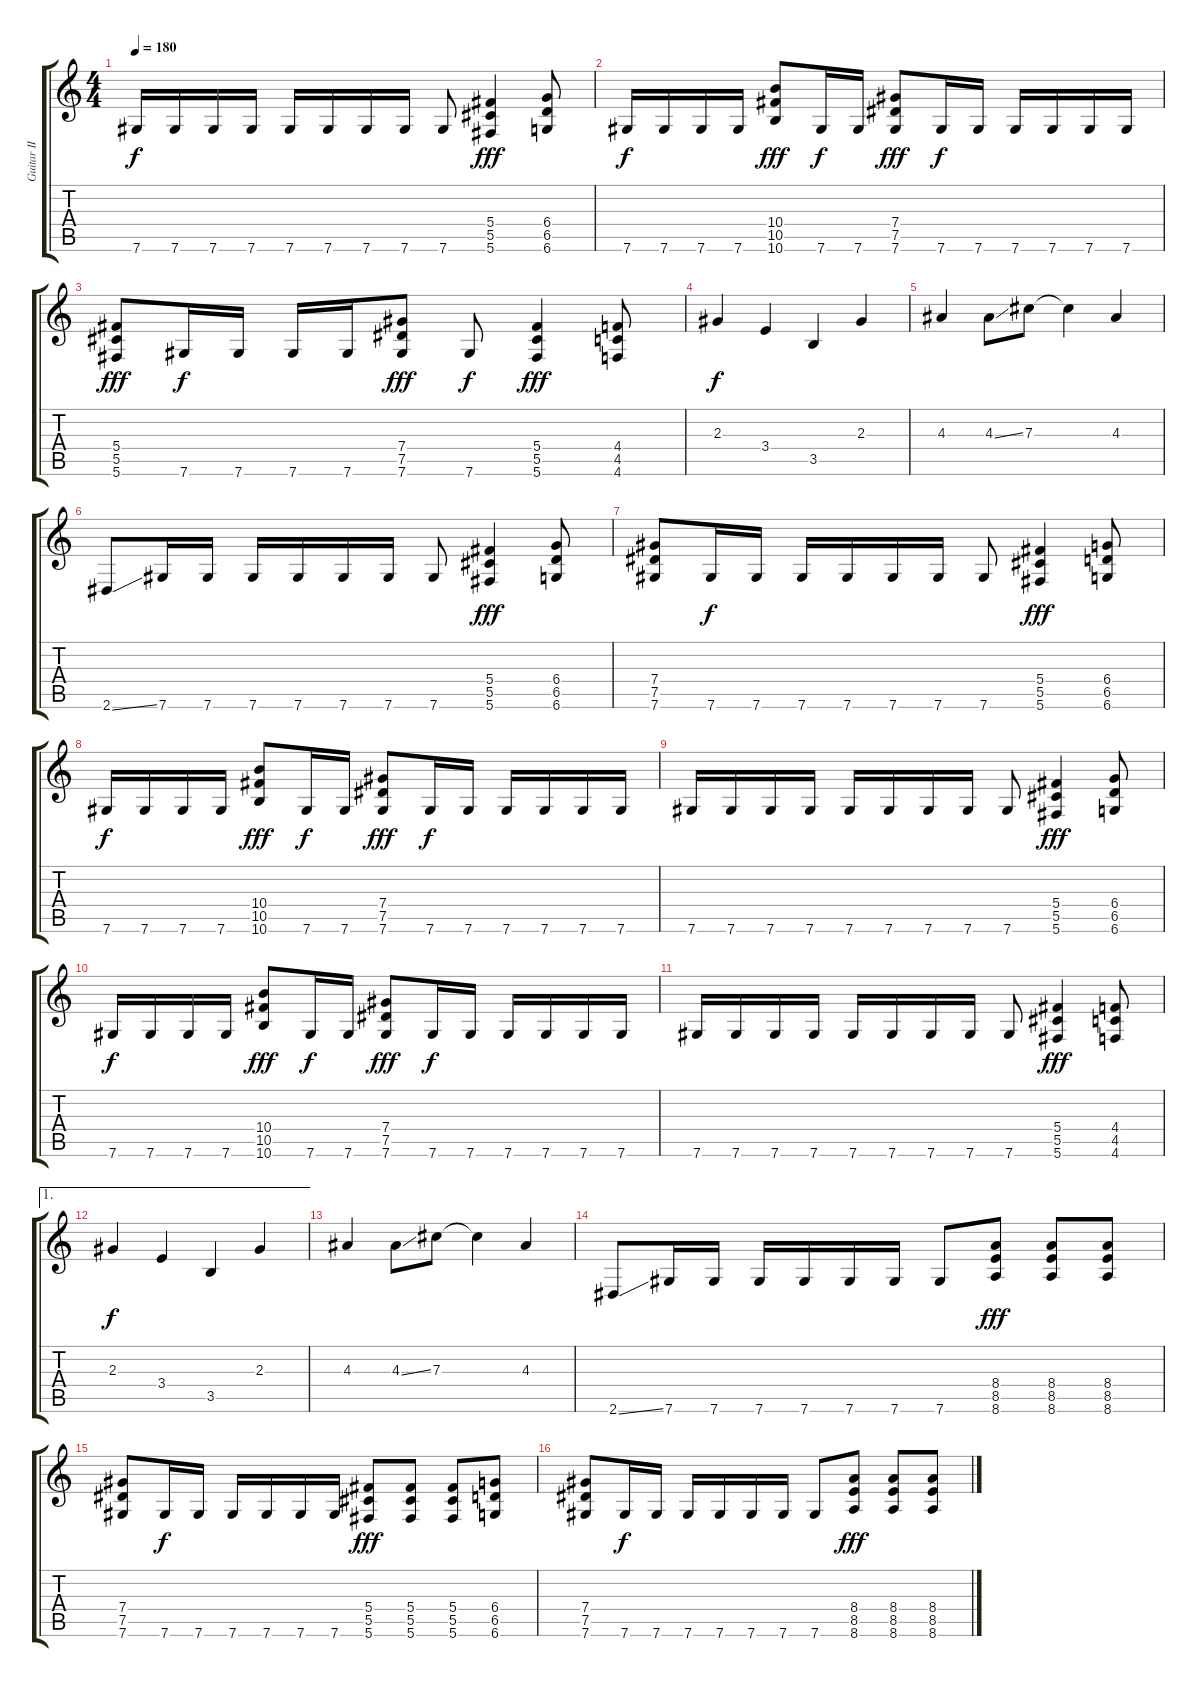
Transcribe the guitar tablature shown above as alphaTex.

\track ("Guitar II" "Guitar II") {instrument distortionguitar}
\staff {score tabs}
\tuning (Eb4 Bb3 Gb3 Db3 Ab2 Db2) {hide}
\ts (4 4)
\tempo 180
\clef g2
\ks c
7.6.16{dy f} 7.6.16 7.6.16 7.6.16 7.6.16 7.6.16 7.6.16 7.6.16 7.6.8 (5.4 5.5 5.6).4{dy fff} (6.4 6.5 6.6).8 |
7.6.16{dy f} 7.6.16 7.6.16 7.6.16 (10.4 10.5 10.6).8{dy fff} 7.6.16{dy f} 7.6.16 (7.4 7.5 7.6).8{dy fff} 7.6.16{dy f} 7.6.16 7.6.16 7.6.16 7.6.16 7.6.16 |
(5.4 5.5 5.6).8{dy fff} 7.6.16{dy f} 7.6.16 7.6.16 7.6.16 (7.4 7.5 7.6).8{dy fff} 7.6.8{dy f} (5.4 5.5 5.6).4{dy fff} (4.4 4.5 4.6).8 |
2.3.4{dy f volume 14} 3.4.4 3.5.4 2.3.4 |
4.3.4 4.3{ss}.8 7.3.8 7.3{t}.4 4.3.4 |
2.6{ss}.8{volume 10} 7.6.16 7.6.16 7.6.16 7.6.16 7.6.16 7.6.16 7.6.8 (5.4 5.5 5.6).4{dy fff} (6.4 6.5 6.6).8 |
(7.4 7.5 7.6).8 7.6.16{dy f} 7.6.16 7.6.16 7.6.16 7.6.16 7.6.16 7.6.8 (5.4 5.5 5.6).4{dy fff} (6.4 6.5 6.6).8 |
7.6.16{dy f} 7.6.16 7.6.16 7.6.16 (10.4 10.5 10.6).8{dy fff} 7.6.16{dy f} 7.6.16 (7.4 7.5 7.6).8{dy fff} 7.6.16{dy f} 7.6.16 7.6.16 7.6.16 7.6.16 7.6.16 |
7.6.16 7.6.16 7.6.16 7.6.16 7.6.16 7.6.16 7.6.16 7.6.16 7.6.8 (5.4 5.5 5.6).4{dy fff} (6.4 6.5 6.6).8 |
7.6.16{dy f} 7.6.16 7.6.16 7.6.16 (10.4 10.5 10.6).8{dy fff} 7.6.16{dy f} 7.6.16 (7.4 7.5 7.6).8{dy fff} 7.6.16{dy f} 7.6.16 7.6.16 7.6.16 7.6.16 7.6.16 |
7.6.16 7.6.16 7.6.16 7.6.16 7.6.16 7.6.16 7.6.16 7.6.16 7.6.8 (5.4 5.5 5.6).4{dy fff} (4.4 4.5 4.6).8 |
\ae 1
2.3.4{dy f volume 14} 3.4.4 3.5.4 2.3.4 |
4.3.4 4.3{ss}.8 7.3.8 7.3{t}.4 4.3.4 |
2.6{ss}.8{volume 10} 7.6.16 7.6.16 7.6.16 7.6.16 7.6.16 7.6.16 7.6.8 (8.4 8.5 8.6).8{dy fff} (8.4 8.5 8.6).8 (8.4 8.5 8.6).8 |
(7.4 7.5 7.6).8 7.6.16{dy f} 7.6.16 7.6.16 7.6.16 7.6.16 7.6.16 (5.4 5.5 5.6).8{dy fff} (5.4 5.5 5.6).8 (5.4 5.5 5.6).8 (6.4 6.5 6.6).8 |
(7.4 7.5 7.6).8 7.6.16{dy f} 7.6.16 7.6.16 7.6.16 7.6.16 7.6.16 7.6.8 (8.4 8.5 8.6).8{dy fff} (8.4 8.5 8.6).8 (8.4 8.5 8.6).8
